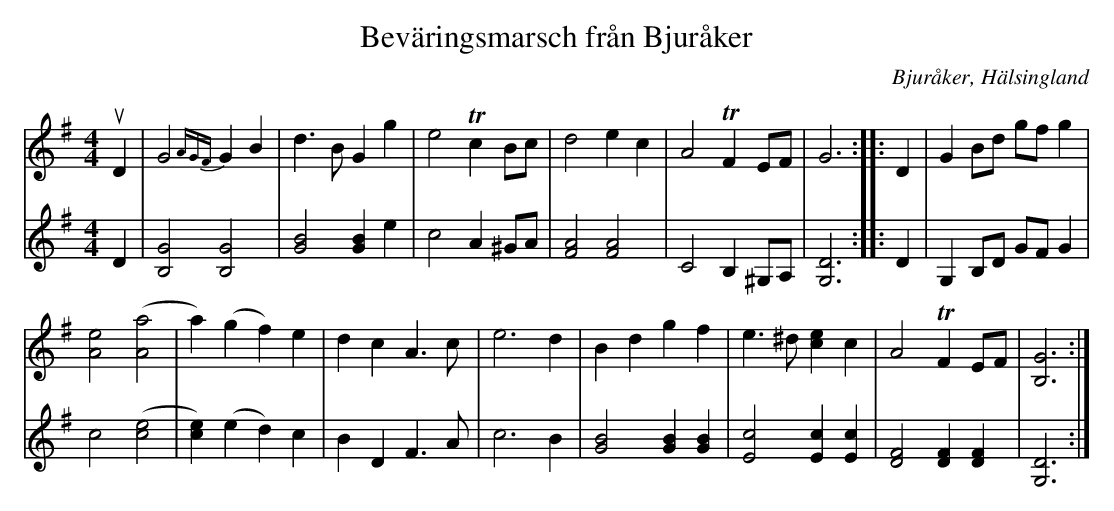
X:1
T:Beväringsmarsch från Bjuråker
O:Bjuråker, Hälsingland
L:1/8
M:4/4
K:G
V:1
uD2 | G4 {AGF} G2 B2 | d3 B G2 g2 | e4 !trill! c2 Bc | d4 e2 c2 | A4 !trill! F2 EF | G6 :: D2 | G2 Bd gf g2 |
[e4A4] ([a4A4] | a2 ) (g2 f2) e2 | d2 c2 A3 c| e6 d2 | B2 d2 g2 f2 | e3 ^d [c2e2] c2 | A4 !trill! F2 EF | [G6B,6] :|
V:2
D2 | [G4B,4][G4B,4] | [G4B4] [G2B2] e2 | c4 A2 ^GA | [F4A4] [F4A4] | C4 B,2 ^G,A, | [G,6D6] :: D2 | G,2 B,D GF G2 |
c4 ([c4e4] | [c2e2]) (e2 d2) c2 | B2 D2 F3 A | c6 B2 | [G4B4] [G2B2][G2B2] |  [c4E4] [c2E2][c2E2] | [D4F4] [D2F2][D2F2] | [D6G,6] :|
